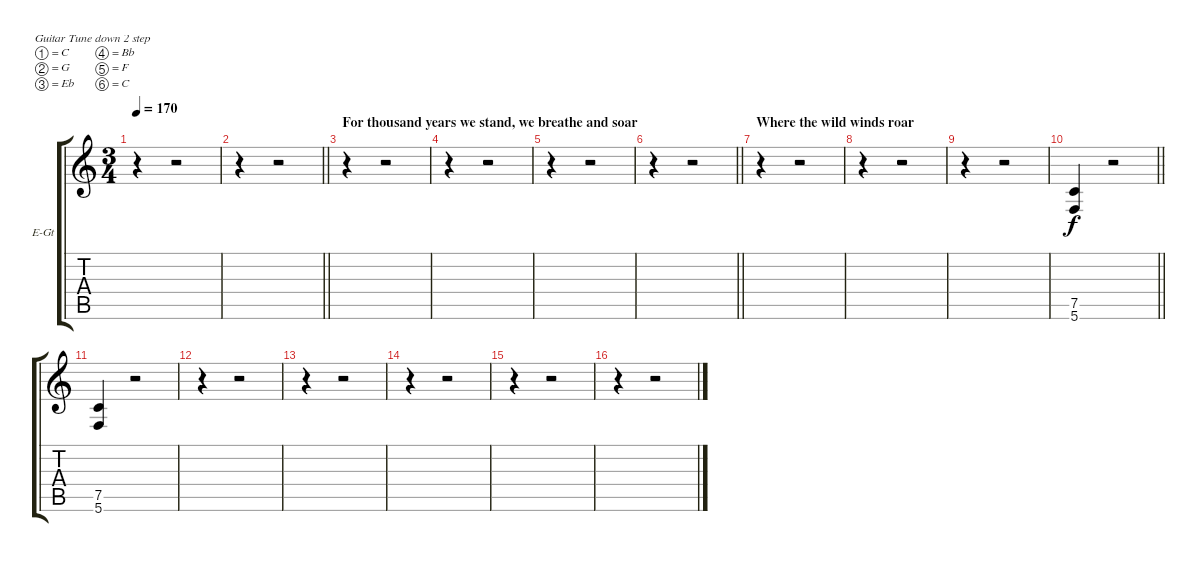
\bracketExtendMode groupsimilarinstruments
\firstSystemTrackNameOrientation horizontal
\otherSystemsTrackNameOrientation horizontal
\track ("Guitar3" "E-Gt") {instrument distortionguitar}
\staff {score tabs}
\tuning (C4 G3 Eb3 Bb2 F2 C2)
\ts (3 4)
\tempo 170
\clef g2
\ks c
r.4{dy f} r.2 |
\barLineRight lightlight
r.4 r.2 |
\section ("" "For thousand years we stand, we breathe and soar")
r.4 r.2 |
r.4 r.2 |
r.4 r.2 |
\barLineRight lightlight
r.4 r.2 |
\section ("" "Where the wild winds roar ")
r.4 r.2 |
r.4 r.2 |
r.4 r.2 |
\barLineRight lightlight
(7.5 5.6).4 r.2 |
(7.5 5.6).4 r.2 |
r.4 r.2 |
r.4 r.2 |
r.4 r.2 |
r.4 r.2 |
r.4 r.2
